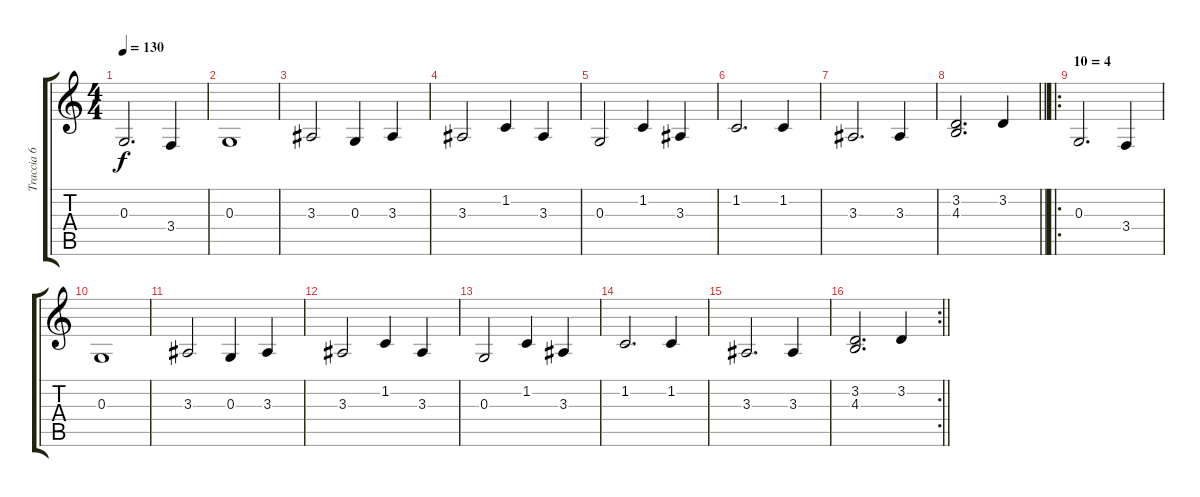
\track ("Traccia 6" "Traccia 6") {instrument acousticgrandpiano}
\staff {score tabs}
\tuning (E4 B3 G3 D3 A2 E2) {hide}
\ts (4 4)
\tempo 130
\clef g2
\ks c
0.3.2{d dy f} 3.4.4 |
0.3.1 |
3.3.2 0.3.4 3.3.4 |
3.3.2 1.2.4 3.3.4 |
0.3.2 1.2.4 3.3.4 |
1.2.2{d} 1.2.4 |
3.3.2{d} 3.3.4 |
\barLineRight lightlight
(3.2 4.3).2{d} 3.2.4 |
\ro
\section ("" "10 = 4")
0.3.2{d} 3.4.4 |
0.3.1 |
3.3.2 0.3.4 3.3.4 |
3.3.2 1.2.4 3.3.4 |
0.3.2 1.2.4 3.3.4 |
1.2.2{d} 1.2.4 |
3.3.2{d} 3.3.4 |
\rc 2
\barLineRight lightlight
(3.2 4.3).2{d} 3.2.4
